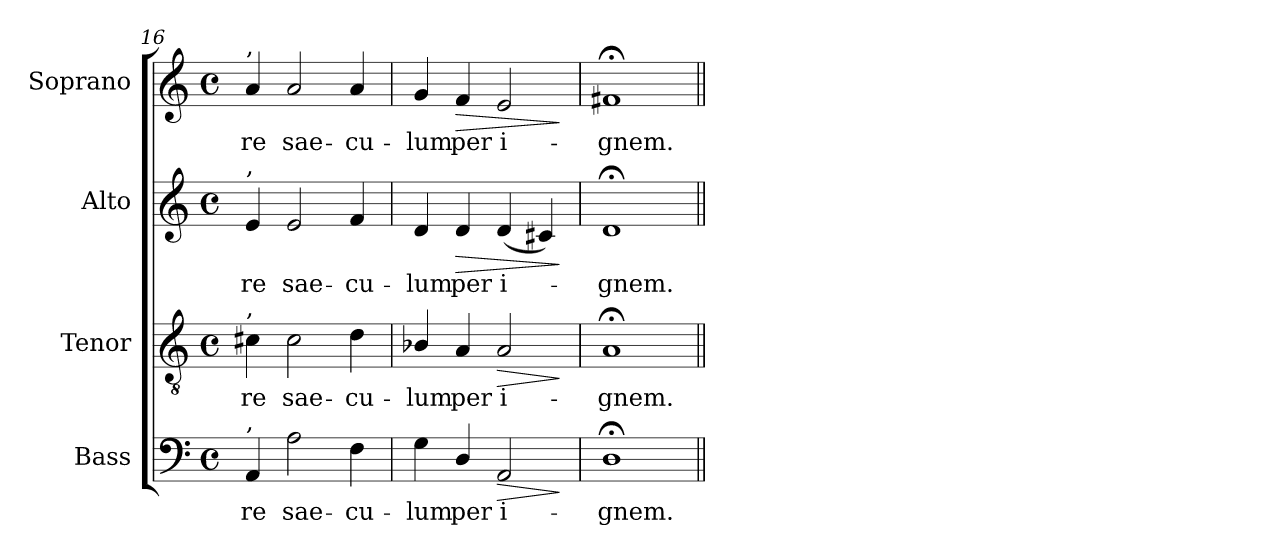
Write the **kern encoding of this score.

**kern	**text	**dynam	**kern	**text	**dynam	**kern	**text	**dynam	**kern	**text	**dynam
*part4	*part4	*part4	*part3	*part3	*part3	*part2	*part2	*part2	*part1	*part1	*part1
*staff4	*staff4	*staff4	*staff3	*staff3	*staff3	*staff2	*staff2	*staff2	*staff1	*staff1	*staff1
*I"Bass	*	*	*I"Tenor	*	*	*I"Alto	*	*	*I"Soprano	*	*
*I'B	*	*	*I'T	*	*	*I'A	*	*	*I'S	*	*
*clefF4	*	*	*clefGv2	*	*	*clefG2	*	*	*clefG2	*	*
*k[]	*	*	*k[]	*	*	*k[]	*	*	*k[]	*	*
*C:	*	*	*C:	*	*	*C:	*	*	*C:	*	*
*M4/4	*	*	*M4/4	*	*	*M4/4	*	*	*M4/4	*	*
*met(c)	*	*	*met(c)	*	*	*met(c)	*	*	*met(c)	*	*
=16	=16	=16	=16	=16	=16	=16	=16	=16	=16	=16	=16
!	!	!	!	!	!	!	!	!	!LO:TX:a:t=,	!	!
!	!	!	!	!	!	!LO:TX:a:t=,	!	!	!	!	!
!	!	!	!LO:TX:a:t=,	!	!	!	!	!	!	!	!
!LO:TX:a:t=,	!	!	!	!	!	!	!	!	!	!	!
!	!LO:LY:b	!	!	!LO:LY:b	!	!	!LO:LY:b	!	!	!LO:LY:b	!
4AA	-re	.	4c#X	-re	.	4e	-re	.	4a	-re	.
!	!LO:LY:b	!	!	!LO:LY:b	!	!	!LO:LY:b	!	!	!LO:LY:b	!
2A	sae-	.	2c#	sae-	.	2e	sae-	.	2a	sae-	.
!	!LO:LY:b	!	!	!LO:LY:b	!	!	!LO:LY:b	!	!	!LO:LY:b	!
4F	-cu-	.	4d	-cu-	.	4f	-cu-	.	4a	-cu-	.
=17	=17	=17	=17	=17	=17	=17	=17	=17	=17	=17	=17
!	!LO:LY:b	!	!	!LO:LY:b	!	!	!LO:LY:b	!	!	!LO:LY:b	!
4G	-lum	.	4B-X/	-lum	.	4d	-lum	.	4g	-lum	.
!	!LO:LY:b	!	!	!LO:LY:b	!	!	!LO:LY:b	!LO:HP:b	!	!LO:LY:b	!LO:HP:b
4D/	per	.	4A	per	.	4d	per	>	4f	per	>
!	!LO:LY:b	!LO:HP:b	!	!LO:LY:b	!LO:HP:b	!	!LO:LY:b	!	!	!LO:LY:b	!
2AA	i-	>	2A	i-	>	(<4d	i-	.	2e	i-	.
.	.	.	.	.	.	4c#X)	.	.	.	.	.
.	.	]	.	.	]	.	.	]	.	.	]
=18	=18	=18	=18	=18	=18	=18	=18	=18	=18	=18	=18
!	!LO:LY:b	!	!	!LO:LY:b	!	!	!LO:LY:b	!	!	!LO:LY:b	!
1D;<	-gnem.	.	1A;<	-gnem.	.	1d;<	gnem.	.	1f#X;<	-gnem.	.
=||	=||	=||	=||	=||	=||	=||	=||	=||	=||	=||	=||
*-	*-	*-	*-	*-	*-	*-	*-	*-	*-	*-	*-
